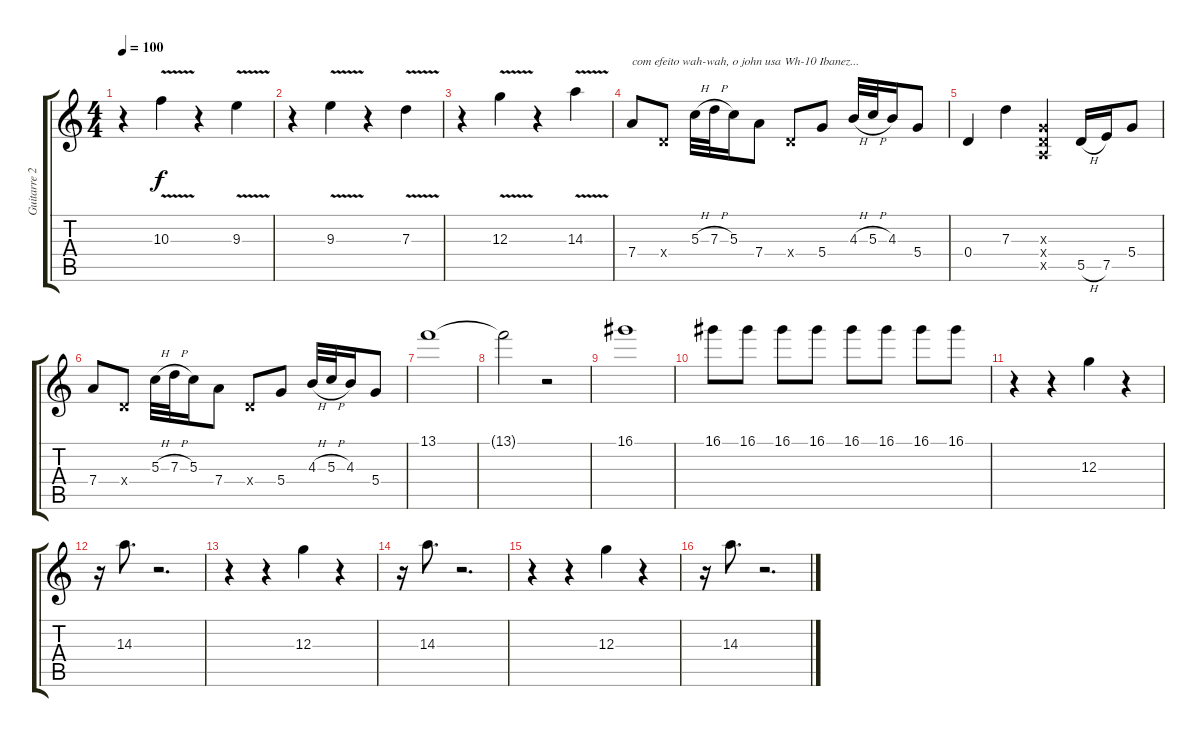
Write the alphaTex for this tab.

\track ("Guitarre 2" "Guitarre 2") {instrument overdrivenguitar}
\staff {score tabs}
\tuning (E4 B3 G3 D3 A2 E2) {hide}
\ts (4 4)
\tempo 100
\clef g2
\ks c
r.4{dy f} 10.3{v}.4 r.4 9.3{v}.4 |
r.4 9.3{v}.4 r.4 7.3{v}.4 |
r.4 12.3{v}.4 r.4 14.3{v}.4 |
7.4.8{txt "com efeito wah-wah, o john usa Wh-10 Ibanez..." volume 14 instrument overdrivenguitar} 0.4{x}.8 5.3{h}.32 7.3{h}.32 5.3.16 7.4.8 0.4{x}.8 5.4.8 4.3{h}.32 5.3{h}.32 4.3.16 5.4.8 |
0.4.4 7.3.4 (0.3{x} 0.4{x} 0.5{x}).4 5.5{h}.16 7.5.16 5.4.8 |
7.4.8 0.4{x}.8 5.3{h}.32 7.3{h}.32 5.3.16 7.4.8 0.4{x}.8 5.4.8 4.3{h}.32 5.3{h}.32 4.3.16 5.4.8 |
13.1.1 |
13.1{t}.2 r.2 |
16.1.1 |
16.1.8 16.1.8 16.1.8 16.1.8 16.1.8 16.1.8 16.1.8 16.1.8 |
r.4 r.4 12.3.4 r.4 |
r.16 14.3.8{d} r.2{d} |
r.4 r.4 12.3.4 r.4 |
r.16 14.3.8{d} r.2{d} |
r.4 r.4 12.3.4 r.4 |
r.16 14.3.8{d} r.2{d}
